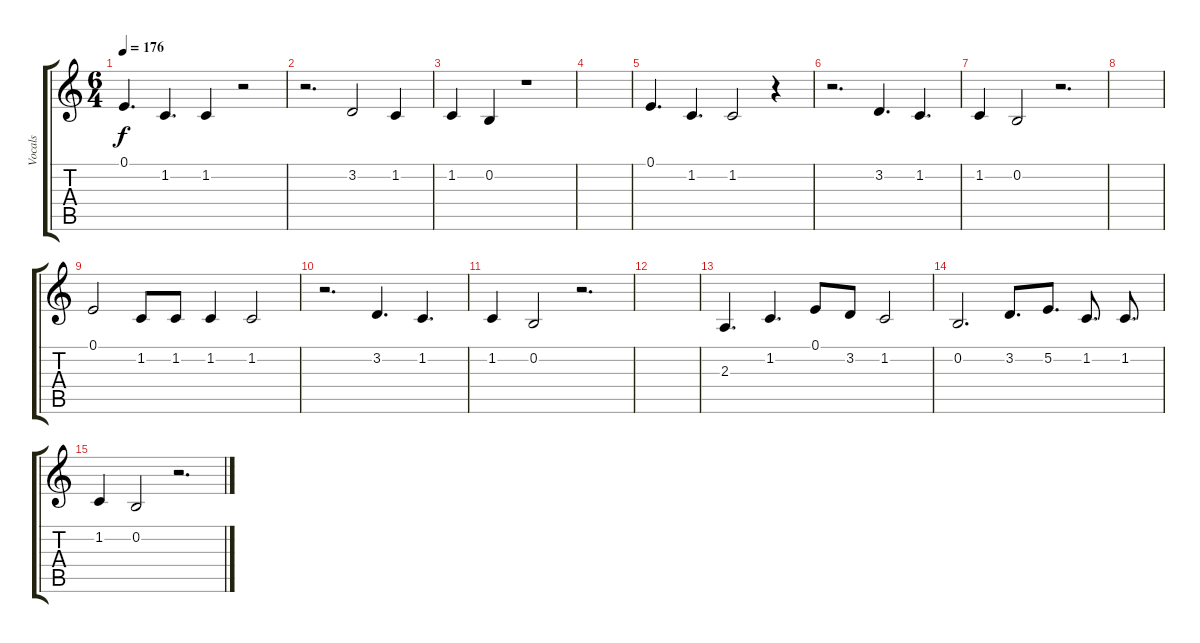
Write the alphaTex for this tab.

\track ("Vocals" "Vocals") {instrument violin}
\staff {score tabs}
\tuning (E4 B3 G3 D3 A2 E2) {hide}
\ts (6 4)
\tempo 176
\clef g2
\ks c
0.1.4{d dy f} 1.2.4{d} 1.2.4 r.2 |
r.2{d} 3.2.2 1.2.4 |
1.2.4 0.2.4 r.1 |
|
0.1.4{d} 1.2.4{d} 1.2.2 r.4 |
r.2{d} 3.2.4{d} 1.2.4{d} |
1.2.4 0.2.2 r.2{d} |
|
0.1.2 1.2.8 1.2.8 1.2.4 1.2.2 |
r.2{d} 3.2.4{d} 1.2.4{d} |
1.2.4 0.2.2 r.2{d} |
|
2.3.4{d} 1.2.4{d} 0.1.8 3.2.8 1.2.2 |
0.2.2{d} 3.2.8{d} 5.2.8{d} 1.2.8{d} 1.2.8{d} |
1.2.4 0.2.2 r.2{d}
